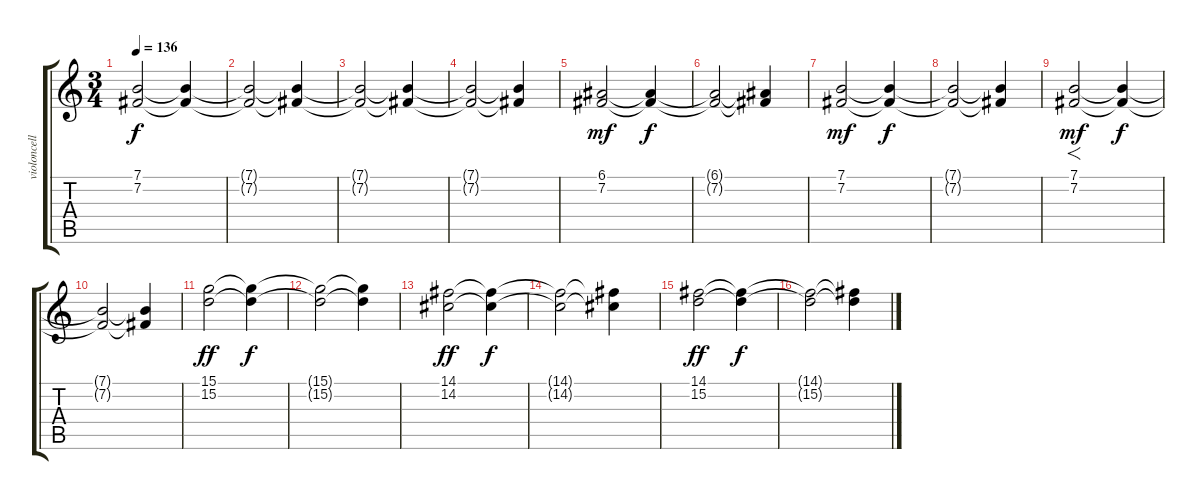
\track ("violoncelle" "violoncell") {instrument synthstrings2}
\staff {score tabs}
\tuning (E4 B3 G3 D3 A2 E2) {hide}
\ts (3 4)
\tempo 136
\clef g2
\ks c
(7.1{t} 7.2{t}).2{dy f} (7.1{t} 7.2{t}).4 |
(7.1{t} 7.2{t}).2 (7.1{t} 7.2{t}).4 |
(7.1{t} 7.2{t}).2 (7.1{t} 7.2{t}).4 |
(7.1{t} 7.2{t}).2 (7.1{t} 7.2{t}).4 |
(6.1 7.2).2{dy mf} (6.1{t} 7.2{t}).4{dy f} |
(6.1{t} 7.2{t}).2 (6.1{t} 7.2{t}).4 |
(7.1 7.2).2{dy mf} (7.1{t} 7.2{t}).4{dy f} |
(7.1{t} 7.2{t}).2 (7.1{t} 7.2{t}).4 |
(7.1 7.2).2{f dy mf} (7.1{t} 7.2{t}).4{dy f} |
(7.1{t} 7.2{t}).2 (7.1{t} 7.2{t}).4 |
(15.1 15.2).2{dy ff} (15.1{t} 15.2{t}).4{dy f} |
(15.1{t} 15.2{t}).2 (15.1{t} 15.2{t}).4 |
(14.1 14.2).2{dy ff} (14.1{t} 14.2{t}).4{dy f} |
(14.1{t} 14.2{t}).2 (14.1{t} 14.2{t}).4 |
(14.1 15.2).2{dy ff} (14.1{t} 15.2{t}).4{dy f} |
(14.1{t} 15.2{t}).2 (14.1{t} 15.2{t}).4
